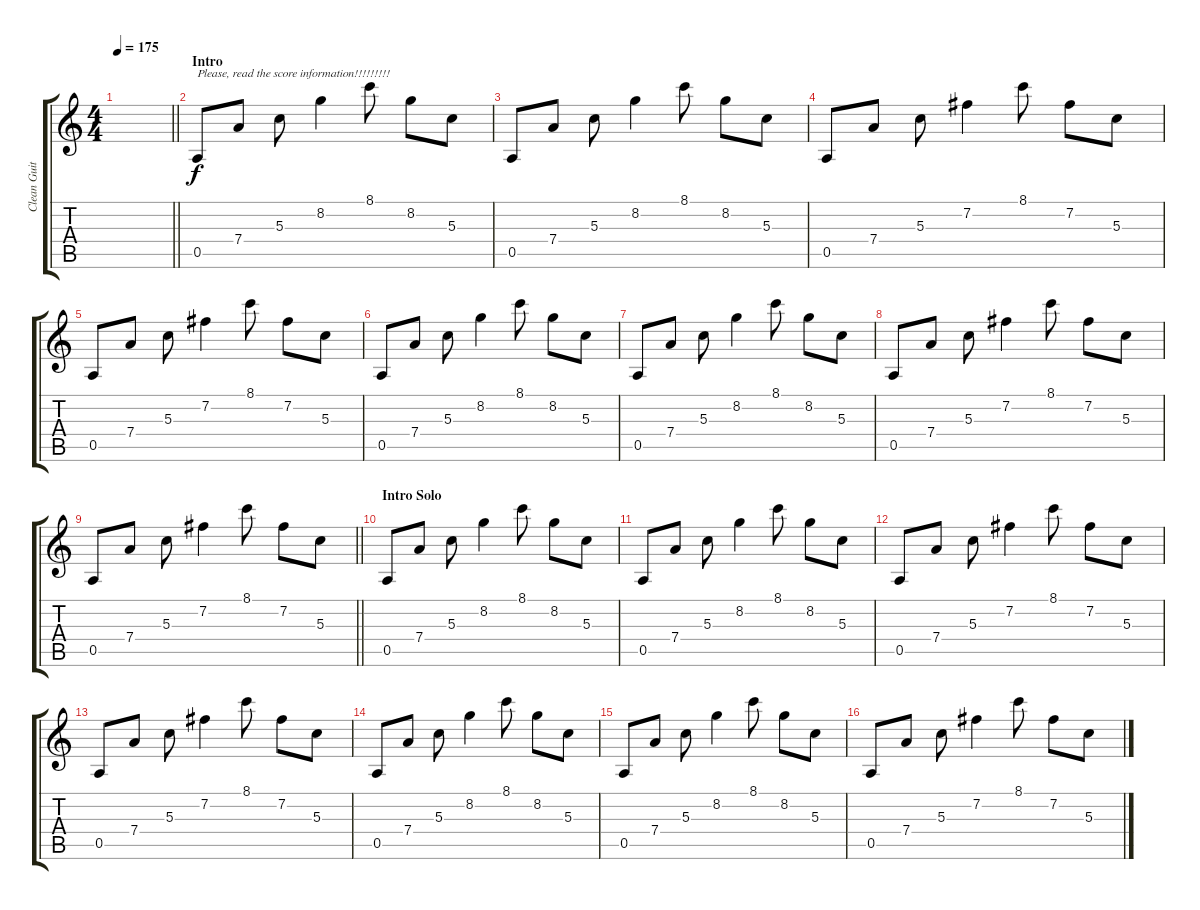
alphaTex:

\track ("Clean Guitar" "Clean Guit") {instrument electricguitarclean}
\staff {score tabs}
\tuning (E4 B3 G3 D3 A2 E2) {hide}
\ts (4 4)
\tempo 175
\clef g2
\barLineRight lightlight
\ks c
|
\section ("" "Intro")
0.5.8{txt "Please, read the score information!!!!!!!!!"} 7.4.8 5.3.8 8.2.4 8.1.8 8.2.8 5.3.8 |
0.5.8 7.4.8 5.3.8 8.2.4 8.1.8 8.2.8 5.3.8 |
0.5.8 7.4.8 5.3.8 7.2.4 8.1.8 7.2.8 5.3.8 |
0.5.8 7.4.8 5.3.8 7.2.4 8.1.8 7.2.8 5.3.8 |
0.5.8 7.4.8 5.3.8 8.2.4 8.1.8 8.2.8 5.3.8 |
0.5.8 7.4.8 5.3.8 8.2.4 8.1.8 8.2.8 5.3.8 |
0.5.8 7.4.8 5.3.8 7.2.4 8.1.8 7.2.8 5.3.8 |
\barLineRight lightlight
0.5.8 7.4.8 5.3.8 7.2.4 8.1.8 7.2.8 5.3.8 |
\section ("" "Intro Solo")
0.5.8 7.4.8 5.3.8 8.2.4 8.1.8 8.2.8 5.3.8 |
0.5.8 7.4.8 5.3.8 8.2.4 8.1.8 8.2.8 5.3.8 |
0.5.8 7.4.8 5.3.8 7.2.4 8.1.8 7.2.8 5.3.8 |
0.5.8 7.4.8 5.3.8 7.2.4 8.1.8 7.2.8 5.3.8 |
0.5.8 7.4.8 5.3.8 8.2.4 8.1.8 8.2.8 5.3.8 |
0.5.8 7.4.8 5.3.8 8.2.4 8.1.8 8.2.8 5.3.8 |
0.5.8 7.4.8 5.3.8 7.2.4 8.1.8 7.2.8 5.3.8
